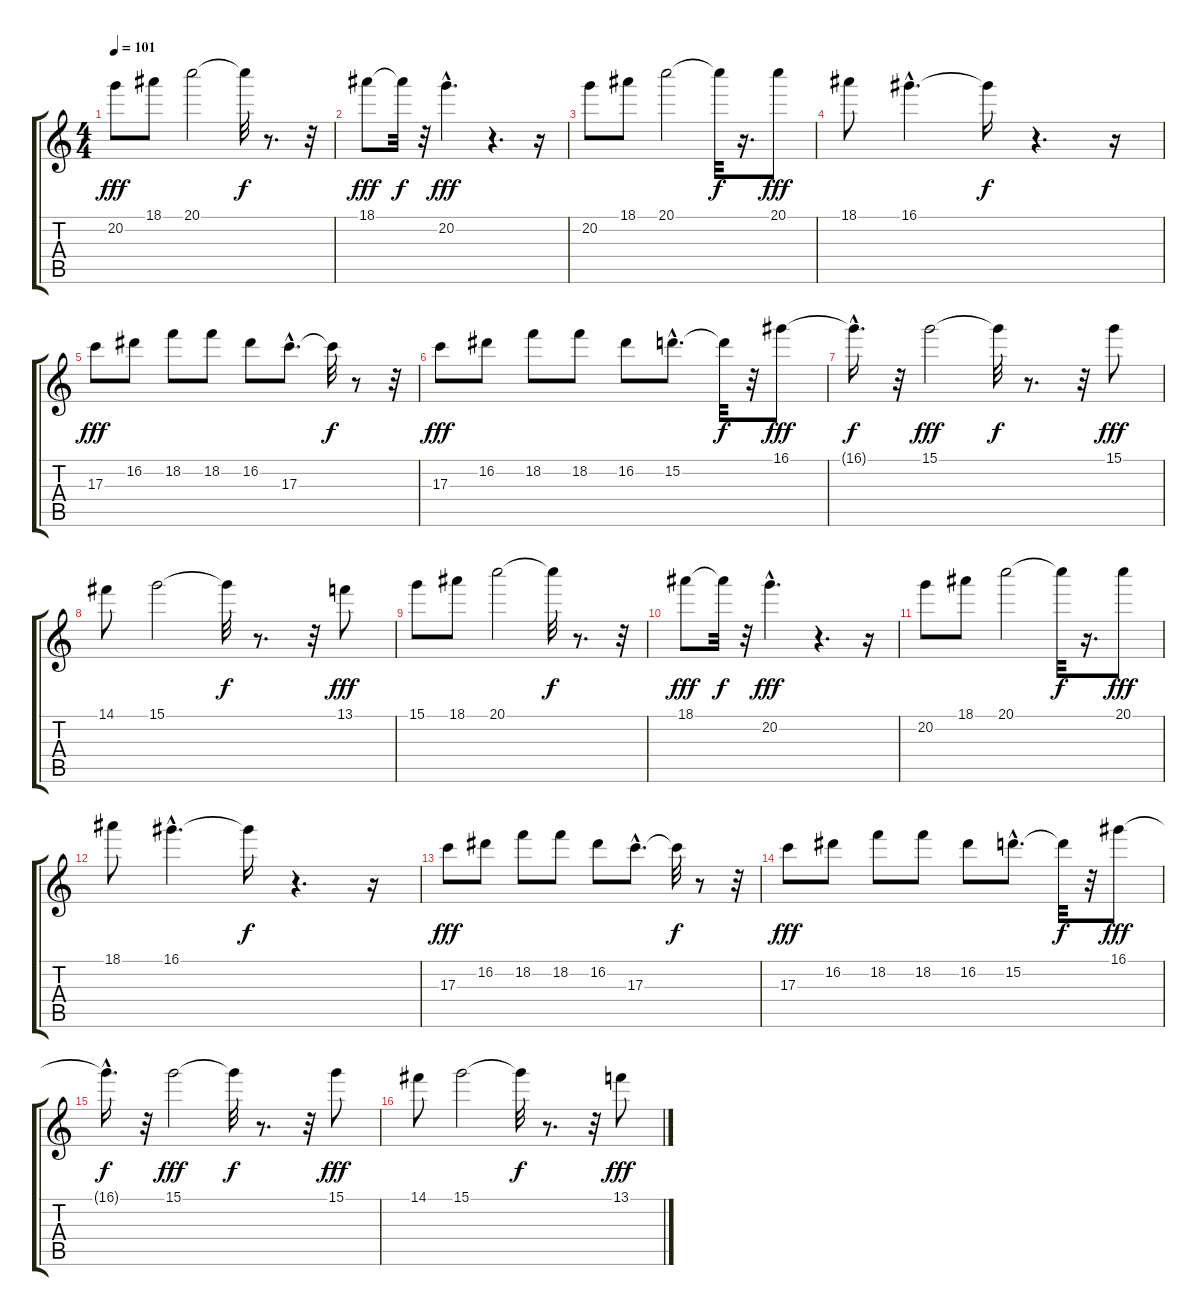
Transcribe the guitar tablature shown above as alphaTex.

\track "" {instrument overdrivenguitar}
\staff {score tabs}
\tuning (E4 B3 G3 D3 A2 E2) {hide}
\ts (4 4)
\tempo 101
\clef g2
\ks c
20.2.8{dy fff instrument overdrivenguitar} 18.1.8 20.1.2 20.1{t}.32{dy f} r.8{d} r.32 |
18.1.8{dy fff} 18.1{t}.32{dy f} r.32 20.2{hac}.4{d dy fff} r.4{d} r.16 |
20.2.8 18.1.8 20.1.2 20.1{t}.32{dy f} r.16{d} 20.1.8{dy fff} |
18.1.8 16.1{hac}.4{d} 16.1{t}.16{dy f} r.4{d} r.16 |
17.3.8{dy fff} 16.2.8 18.2.8 18.2.8 16.2.8 17.3{hac}.8{d} 17.3{t}.32{dy f} r.8 r.32 |
17.3.8{dy fff} 16.2.8 18.2.8 18.2.8 16.2.8 15.2{hac}.8{d} 15.2{t}.32{dy f} r.32 16.1.8{dy fff} |
16.1{hac t}.16{d dy f} r.32 15.1.2{dy fff} 15.1{t}.32{dy f} r.8{d} r.32 15.1.8{dy fff} |
14.1.8 15.1.2 15.1{t}.32{dy f} r.8{d} r.32 13.1.8{dy fff} |
15.1.8 18.1.8 20.1.2 20.1{t}.32{dy f} r.8{d} r.32 |
18.1.8{dy fff} 18.1{t}.32{dy f} r.32 20.2{hac}.4{d dy fff} r.4{d} r.16 |
20.2.8 18.1.8 20.1.2 20.1{t}.32{dy f} r.16{d} 20.1.8{dy fff} |
18.1.8 16.1{hac}.4{d} 16.1{t}.16{dy f} r.4{d} r.16 |
17.3.8{dy fff} 16.2.8 18.2.8 18.2.8 16.2.8 17.3{hac}.8{d} 17.3{t}.32{dy f} r.8 r.32 |
17.3.8{dy fff} 16.2.8 18.2.8 18.2.8 16.2.8 15.2{hac}.8{d} 15.2{t}.32{dy f} r.32 16.1.8{dy fff} |
16.1{hac t}.16{d dy f} r.32 15.1.2{dy fff} 15.1{t}.32{dy f} r.8{d} r.32 15.1.8{dy fff} |
14.1.8 15.1.2 15.1{t}.32{dy f} r.8{d} r.32 13.1.8{dy fff}
